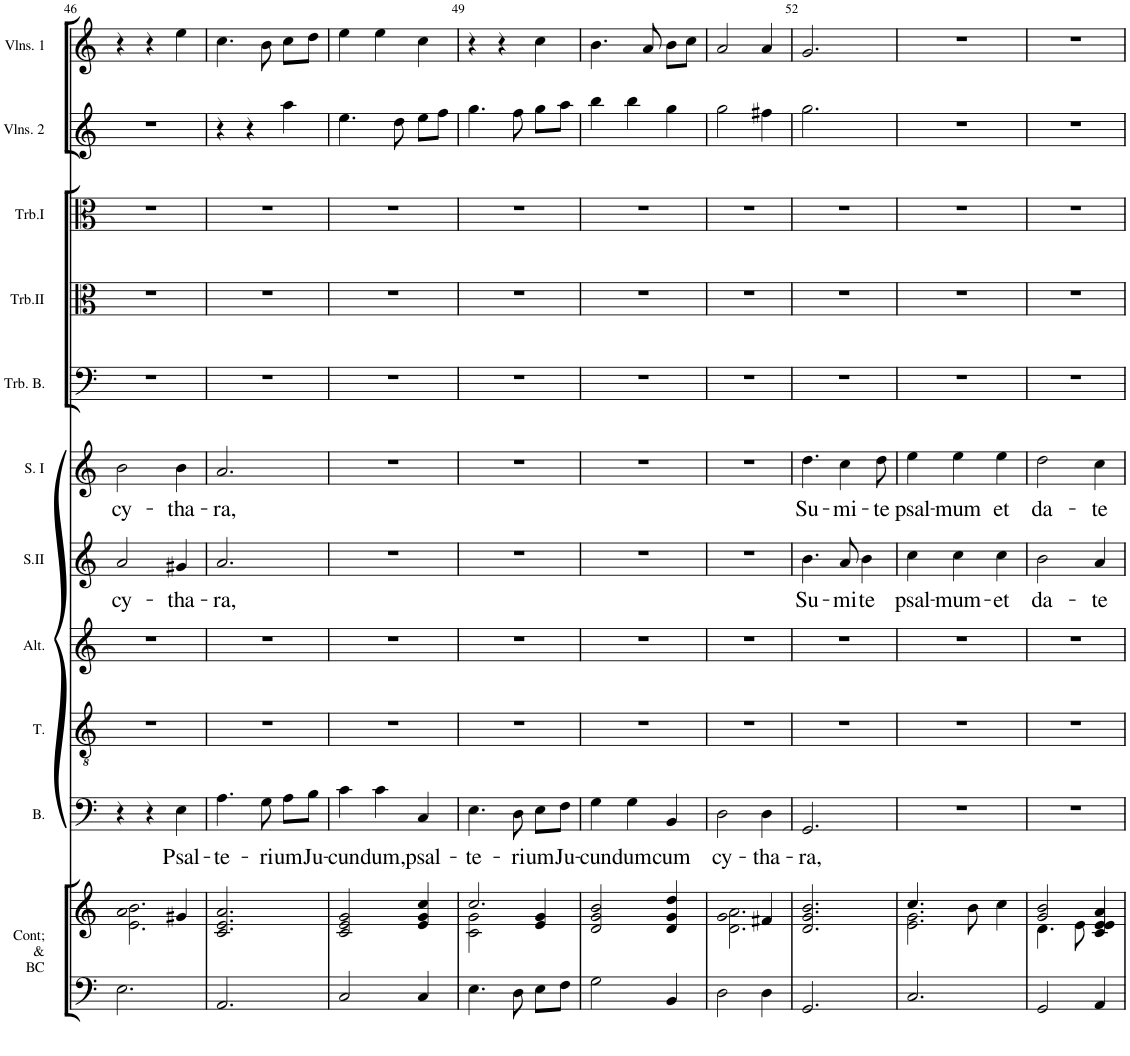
**kern	**kern	**kern	**text	**kern	**kern	**kern	**text	**kern	**text	**kern	**kern	**kern	**kern	**kern
*part11	*part11	*part10	*part10	*part9	*part8	*part7	*part7	*part6	*part6	*part5	*part4	*part3	*part2	*part1
*staff12	*staff11	*staff10	*staff10	*staff9	*staff8	*staff7	*staff7	*staff6	*staff6	*staff5	*staff4	*staff3	*staff2	*staff1
*I"Continuo &amp; Basse Continue	*	*I"Basse	*	*I"Ténor	*I"Alto	*I"Soprano II	*	*I"Soprane I	*	*I"Trombone Basse	*I"Trombone II	*I"Trombone I	*I"Deuxièmes Violons	*I"Premiers Violons
*I'Cont; &amp; BC	*	*I'B.	*	*I'T.	*I'Alt.	*I'S.II	*	*I'S. I	*	*I'Trb. B.	*I'Trb.II	*I'Trb.I	*I'Vlns. 2	*I'Vlns. 1
!!LO:PB:g=z
*clefF4	*clefG2	*clefF4	*	*clefGv2	*clefG2	*clefG2	*	*clefG2	*	*clefF4	*clefC3	*clefC3	*clefG2	*clefG2
*k[]	*k[]	*k[]	*	*k[]	*k[]	*k[]	*	*k[]	*	*k[]	*k[]	*k[]	*k[]	*k[]
*M3/4	*M3/4	*M3/4	*	*M3/4	*M3/4	*M3/4	*	*M3/4	*	*M3/4	*M3/4	*M3/4	*M3/4	*M3/4
=46	=46	=46	=46	=46	=46	=46	=46	=46	=46	=46	=46	=46	=46	=46
*	*^	*	*	*	*	*	*	*	*	*	*	*	*	*
!	!	!	!	!	!	!	!	!LO:LY:b	!	!LO:LY:b	!	!	!	!	!
2.E\	2a	2.e\ 2.b\	4r	.	2.r	2.r	2a/	cy-	2b\	cy-	2.r	2.r	2.r	2.r	4r
.	.	.	4r	.	.	.	.	.	.	.	.	.	.	.	4r
!	!	!	!	!LO:LY:b	!	!	!	!LO:LY:b	!	!LO:LY:b	!	!	!	!	!
.	4g#X/	.	4E\	Psal-	.	.	4g#X/	-tha-	4b\	-tha-	.	.	.	.	4ee\
*	*v	*v	*	*	*	*	*	*	*	*	*	*	*	*	*
=47	=47	=47	=47	=47	=47	=47	=47	=47	=47	=47	=47	=47	=47	=47
!	!	!	!LO:LY:b	!	!	!	!LO:LY:b	!	!LO:LY:b	!	!	!	!	!
2.AA/	2.c/ 2.e/ 2.a/	4.A\	-te-	2.r	2.r	2.a/	-ra,	2.a/	-ra,	2.r	2.r	2.r	4r	4.cc\
.	.	.	.	.	.	.	.	.	.	.	.	.	4r	.
!	!	!	!LO:LY:b	!	!	!	!	!	!	!	!	!	!	!
.	.	8G\	-ri-	.	.	.	.	.	.	.	.	.	.	8b\
!	!	!	!LO:LY:b	!	!	!	!	!	!	!	!	!	!	!
.	.	8A\L	-um	.	.	.	.	.	.	.	.	.	4aa\	8cc\L
!	!	!	!LO:LY:b	!	!	!	!	!	!	!	!	!	!	!
.	.	8B\J	Ju-	.	.	.	.	.	.	.	.	.	.	8dd\J
=48	=48	=48	=48	=48	=48	=48	=48	=48	=48	=48	=48	=48	=48	=48
!	!	!	!LO:LY:b	!	!	!	!	!	!	!	!	!	!	!
2C/	2c/ 2e/ 2g/	4c\	-cun-	2.r	2.r	2.r	.	2.r	.	2.r	2.r	2.r	4.ee\	4ee\
!	!	!	!LO:LY:b	!	!	!	!	!	!	!	!	!	!	!
.	.	4c\	-dum,	.	.	.	.	.	.	.	.	.	.	4ee\
.	.	.	.	.	.	.	.	.	.	.	.	.	8dd\	.
!	!	!	!LO:LY:b	!	!	!	!	!	!	!	!	!	!	!
4C/	4e/ 4g/ 4cc/	4C/	psal-	.	.	.	.	.	.	.	.	.	8ee\L	4cc\
.	.	.	.	.	.	.	.	.	.	.	.	.	8ff\J	.
=49	=49	=49	=49	=49	=49	=49	=49	=49	=49	=49	=49	=49	=49	=49
*	*^	*	*	*	*	*	*	*	*	*	*	*	*	*
!	!	!	!	!LO:LY:b	!	!	!	!	!	!	!	!	!	!	!
4.E\	2c\ 2g\	2.cc/	4.E\	-te-	2.r	2.r	2.r	.	2.r	.	2.r	2.r	2.r	4.gg\	4r
.	.	.	.	.	.	.	.	.	.	.	.	.	.	.	4r
!	!	!	!	!LO:LY:b	!	!	!	!	!	!	!	!	!	!	!
8D\	.	.	8D\	-ri-	.	.	.	.	.	.	.	.	.	8ff\	.
!	!	!	!	!LO:LY:b	!	!	!	!	!	!	!	!	!	!	!
8E\L	4e/ 4g/	.	8E\L	-um	.	.	.	.	.	.	.	.	.	8gg\L	4cc\
!	!	!	!	!LO:LY:b	!	!	!	!	!	!	!	!	!	!	!
8F\J	.	.	8F\J	Ju-	.	.	.	.	.	.	.	.	.	8aa\J	.
*	*v	*v	*	*	*	*	*	*	*	*	*	*	*	*	*
=50	=50	=50	=50	=50	=50	=50	=50	=50	=50	=50	=50	=50	=50	=50
!	!	!	!LO:LY:b	!	!	!	!	!	!	!	!	!	!	!
2G\	2d/ 2g/ 2b/	4G\	-cun-	2.r	2.r	2.r	.	2.r	.	2.r	2.r	2.r	4bb\	4.b\
!	!	!	!LO:LY:b	!	!	!	!	!	!	!	!	!	!	!
.	.	4G\	-dum	.	.	.	.	.	.	.	.	.	4bb\	.
.	.	.	.	.	.	.	.	.	.	.	.	.	.	8a/
!	!	!	!LO:LY:b	!	!	!	!	!	!	!	!	!	!	!
4BB/	4d/ 4g/ 4dd/	4BB/	cum	.	.	.	.	.	.	.	.	.	4gg\	8b\L
.	.	.	.	.	.	.	.	.	.	.	.	.	.	8cc\J
=51	=51	=51	=51	=51	=51	=51	=51	=51	=51	=51	=51	=51	=51	=51
*	*^	*	*	*	*	*	*	*	*	*	*	*	*	*
!	!	!	!	!LO:LY:b	!	!	!	!	!	!	!	!	!	!	!
2D\	2g	2.d\ 2.a\	2D\	cy-	2.r	2.r	2.r	.	2.r	.	2.r	2.r	2.r	2gg\	2a/
!	!	!	!	!LO:LY:b	!	!	!	!	!	!	!	!	!	!	!
4D\	4f#X/	.	4D\	-tha-	.	.	.	.	.	.	.	.	.	4ff#X\	4a/
*	*v	*v	*	*	*	*	*	*	*	*	*	*	*	*	*
=52	=52	=52	=52	=52	=52	=52	=52	=52	=52	=52	=52	=52	=52	=52
!	!	!	!LO:LY:b	!	!	!	!LO:LY:b	!	!LO:LY:b	!	!	!	!	!
2.GG/	2.d/ 2.g/ 2.b/	2.GG/	-ra,	2.r	2.r	4.b\	Su-	4.dd\	Su-	2.r	2.r	2.r	2.gg\	2.g/
!	!	!	!	!	!	!	!LO:LY:b	!	!LO:LY:b	!	!	!	!	!
.	.	.	.	.	.	8a/	-mi-	4cc\	-mi-	.	.	.	.	.
!	!	!	!	!	!	!	!LO:LY:b	!	!	!	!	!	!	!
.	.	.	.	.	.	4b\	-te	.	.	.	.	.	.	.
!	!	!	!	!	!	!	!	!	!LO:LY:b	!	!	!	!	!
.	.	.	.	.	.	.	.	8dd\	-te	.	.	.	.	.
=53	=53	=53	=53	=53	=53	=53	=53	=53	=53	=53	=53	=53	=53	=53
*	*^	*	*	*	*	*	*	*	*	*	*	*	*	*
!	!	!	!	!	!	!	!	!LO:LY:b	!	!LO:LY:b	!	!	!	!	!
2.C/	2.e\ 2.g\	4.cc/	2.r	.	2.r	2.r	4cc\	psal-	4ee\	psal-	2.r	2.r	2.r	2.r	2.r
!	!	!	!	!	!	!	!	!LO:LY:b	!	!LO:LY:b	!	!	!	!	!
.	.	.	.	.	.	.	4cc\	-mum-	4ee\	-mum	.	.	.	.	.
.	.	8b\	.	.	.	.	.	.	.	.	.	.	.	.	.
!	!	!	!	!	!	!	!	!LO:LY:b	!	!LO:LY:b	!	!	!	!	!
.	.	4cc\	.	.	.	.	4cc\	-et	4ee\	et	.	.	.	.	.
=54	=54	=54	=54	=54	=54	=54	=54	=54	=54	=54	=54	=54	=54	=54	=54
!	!	!	!	!	!	!	!	!LO:LY:b	!	!LO:LY:b	!	!	!	!	!
2GG/	2g/ 2b/	4.d\	2.r	.	2.r	2.r	2b\	da-	2dd\	da-	2.r	2.r	2.r	2.r	2.r
.	.	8e\	.	.	.	.	.	.	.	.	.	.	.	.	.
!	!	!	!	!	!	!	!	!LO:LY:b	!	!LO:LY:b	!	!	!	!	!
4AA/	4c/ 4e/ 4a/	4e/	.	.	.	.	4a/	-te	4cc\	-te	.	.	.	.	.
*	*v	*v	*	*	*	*	*	*	*	*	*	*	*	*	*
=	=	=	=	=	=	=	=	=	=	=	=	=	=	=
*-	*-	*-	*-	*-	*-	*-	*-	*-	*-	*-	*-	*-	*-	*-
